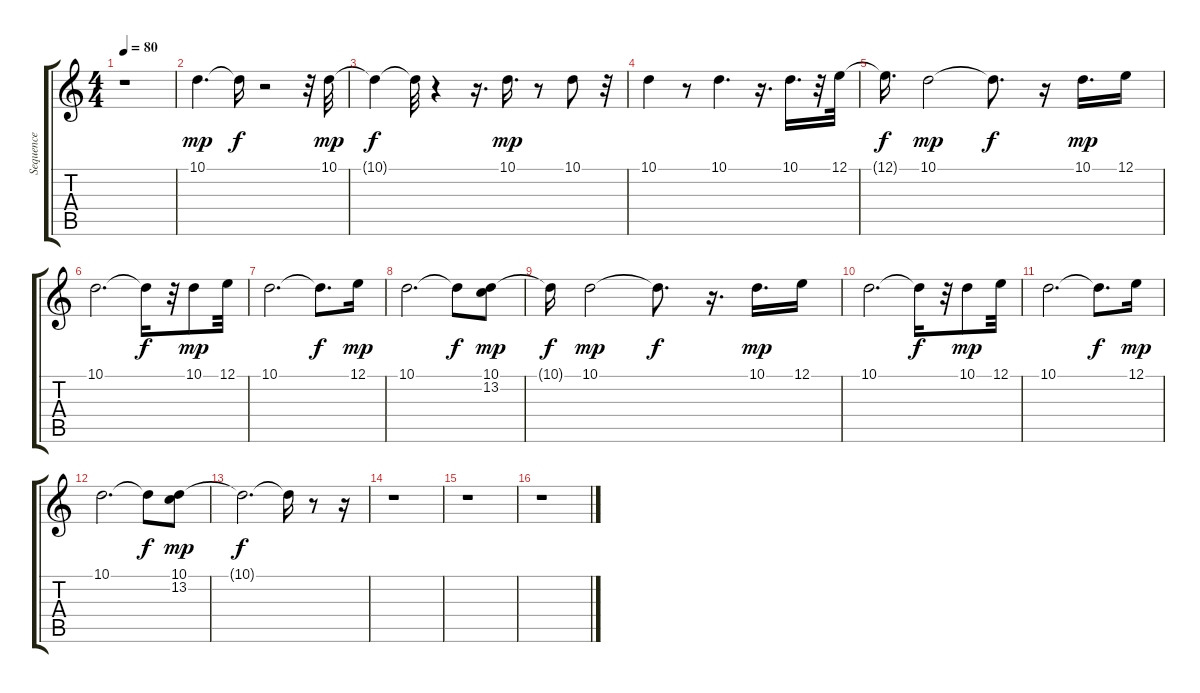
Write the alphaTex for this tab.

\track ("Sequence" "Sequence") {instrument choiraahs}
\staff {score tabs}
\tuning (E4 B3 G3 D3 A2 E2) {hide}
\ts (4 4)
\tempo 80
\clef g2
\ks c
r.1{dy mp} |
10.1.4{d} 10.1{t}.16{dy f} r.2 r.32 10.1.32{dy mp} |
10.1{t}.4{dy f} 10.1{t}.32 r.4 r.16{d} 10.1.16{d dy mp} r.8 10.1.8 r.32 |
10.1.4 r.8 10.1.4{d} r.16{d} 10.1.16{d} r.32 12.1.32 |
12.1{t}.16{d dy f} 10.1.2{dy mp} 10.1{t}.8{d dy f} r.16 10.1.16{d dy mp} 12.1.16 |
10.1.2{d} 10.1{t}.16{dy f} r.32 10.1.8{dy mp} 12.1.32 |
10.1.2{d} 10.1{t}.8{d dy f} 12.1.16{dy mp} |
10.1.2{d} 10.1{t}.8{dy f} (10.1 13.2).8{dy mp} |
10.1{t}.16{dy f} 10.1.2{dy mp} 10.1{t}.8{d dy f} r.16{d} 10.1.16{d dy mp} 12.1.16 |
10.1.2{d} 10.1{t}.16{dy f} r.32 10.1.8{dy mp} 12.1.32 |
10.1.2{d} 10.1{t}.8{d dy f} 12.1.16{dy mp} |
10.1.2{d} 10.1{t}.8{dy f} (10.1 13.2).8{dy mp} |
10.1{t}.2{d dy f} 10.1{t}.16 r.8 r.16 |
r.1 |
r.1 |
r.1
